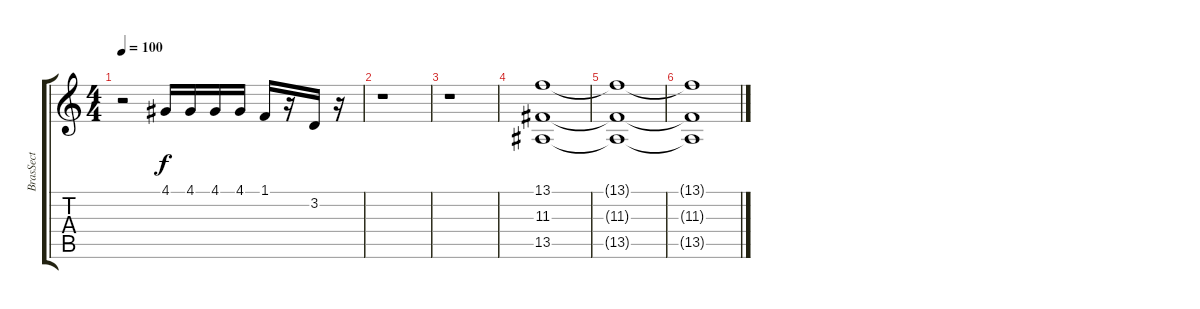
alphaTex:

\track ("BrasSect" "BrasSect") {instrument brasssection}
\staff {score tabs}
\tuning (E4 B3 G3 D3 A2 E2) {hide}
\ts (4 4)
\tempo 100
\clef g2
\ks c
r.2{dy f} 4.1.16 4.1.16 4.1.16 4.1.16 1.1.16 r.16 3.2.16 r.16 |
r.1 |
r.1 |
(13.1 11.3 13.5).1 |
(13.1{t} 11.3{t} 13.5{t}).1 |
(13.1{t} 11.3{t} 13.5{t}).1
